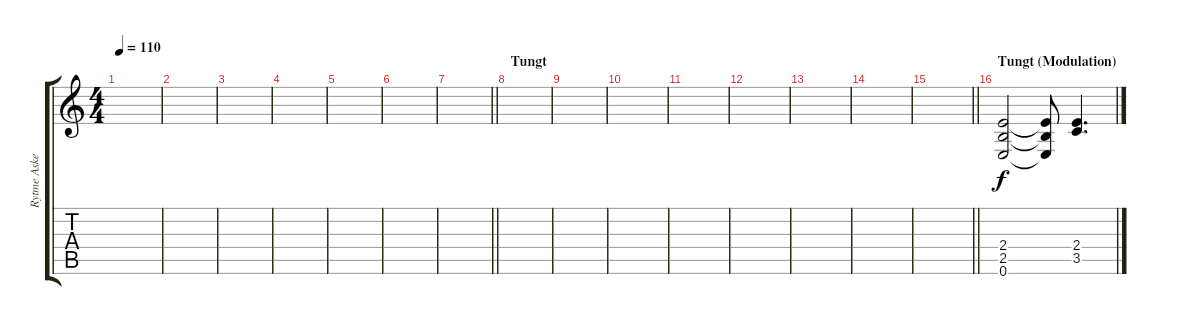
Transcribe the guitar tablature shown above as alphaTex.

\track ("Rytme Aske" "Rytme Aske") {instrument acousticguitarnylon}
\staff {score tabs}
\tuning (E4 B3 G3 D3 A2 E2) {hide}
\ts (4 4)
\tempo 110
\clef g2
\ks c
|
|
|
|
|
|
\barLineRight lightlight
|
\section ("" "Tungt")
|
|
|
|
|
|
|
\barLineRight lightlight
|
\section ("" "Tungt (Modulation)")
(2.4 2.5 0.6).2{volume 8 instrument overdrivenguitar} (2.4{t} 2.5{t} 0.6{t}).8 (2.4 3.5).4{d}
